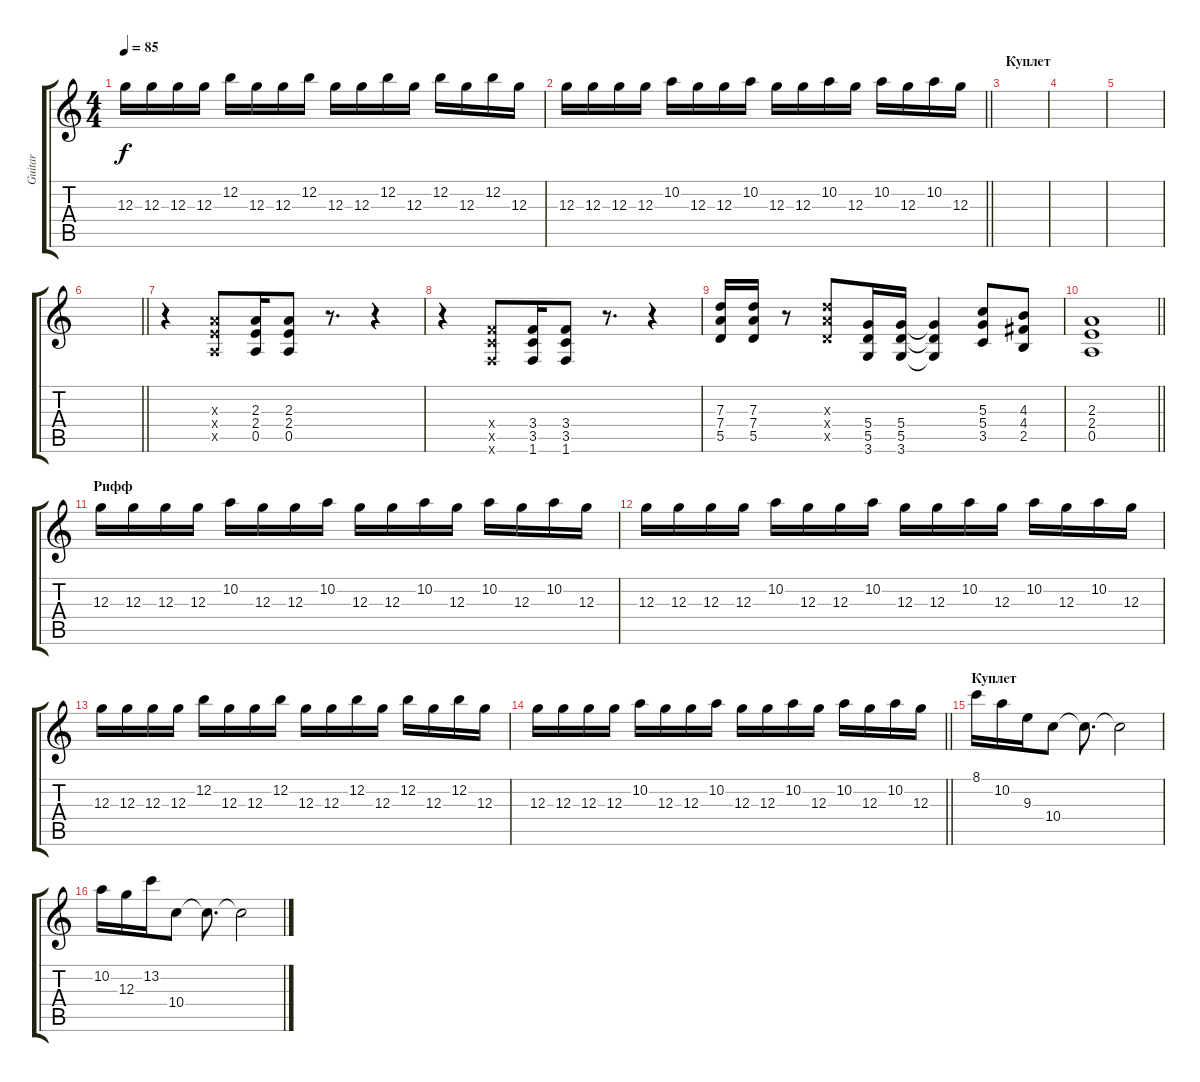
\track ("Guitar" "Guitar") {instrument distortionguitar}
\staff {score tabs}
\tuning (E4 B3 G3 D3 A2 E2) {hide}
\ts (4 4)
\tempo 85
\clef g2
\ks c
12.3.16{dy f} 12.3.16 12.3.16 12.3.16 12.2.16 12.3.16 12.3.16 12.2.16 12.3.16 12.3.16 12.2.16 12.3.16 12.2.16 12.3.16 12.2.16 12.3.16 |
\barLineRight lightlight
12.3.16 12.3.16 12.3.16 12.3.16 10.2.16 12.3.16 12.3.16 10.2.16 12.3.16 12.3.16 10.2.16 12.3.16 10.2.16 12.3.16 10.2.16 12.3.16 |
\section ("" "Куплет")
|
|
|
\barLineRight lightlight
|
r.4 (2.3{x} 2.4{x} 0.5{x}).8 (2.3 2.4 0.5).16 (2.3 2.4 0.5).8 r.8{d} r.4 |
r.4 (3.4{x} 3.5{x} 1.6{x}).8 (3.4 3.5 1.6).16 (3.4 3.5 1.6).8 r.8{d} r.4 |
(7.3 7.4 5.5).16 (7.3 7.4 5.5).16 r.8 (7.3{x} 7.4{x} 5.5{x}).8 (5.4 5.5 3.6).16 (5.4 5.5 3.6).16 (5.4{t} 5.5{t} 3.6{t}).4 (5.3 5.4 3.5).8 (4.3 4.4 2.5).8 |
\barLineRight lightlight
(2.3 2.4 0.5).1 |
\section ("" "Рифф")
12.3.16 12.3.16 12.3.16 12.3.16 10.2.16 12.3.16 12.3.16 10.2.16 12.3.16 12.3.16 10.2.16 12.3.16 10.2.16 12.3.16 10.2.16 12.3.16 |
12.3.16 12.3.16 12.3.16 12.3.16 10.2.16 12.3.16 12.3.16 10.2.16 12.3.16 12.3.16 10.2.16 12.3.16 10.2.16 12.3.16 10.2.16 12.3.16 |
12.3.16 12.3.16 12.3.16 12.3.16 12.2.16 12.3.16 12.3.16 12.2.16 12.3.16 12.3.16 12.2.16 12.3.16 12.2.16 12.3.16 12.2.16 12.3.16 |
\barLineRight lightlight
12.3.16 12.3.16 12.3.16 12.3.16 10.2.16 12.3.16 12.3.16 10.2.16 12.3.16 12.3.16 10.2.16 12.3.16 10.2.16 12.3.16 10.2.16 12.3.16 |
\section ("" "Куплет")
8.1.16 10.2.16 9.3.16 10.4.8 10.4{t}.8{d} 10.4{t}.2 |
10.2.16 12.3.16 13.2.16 10.4.8 10.4{t}.8{d} 10.4{t}.2
